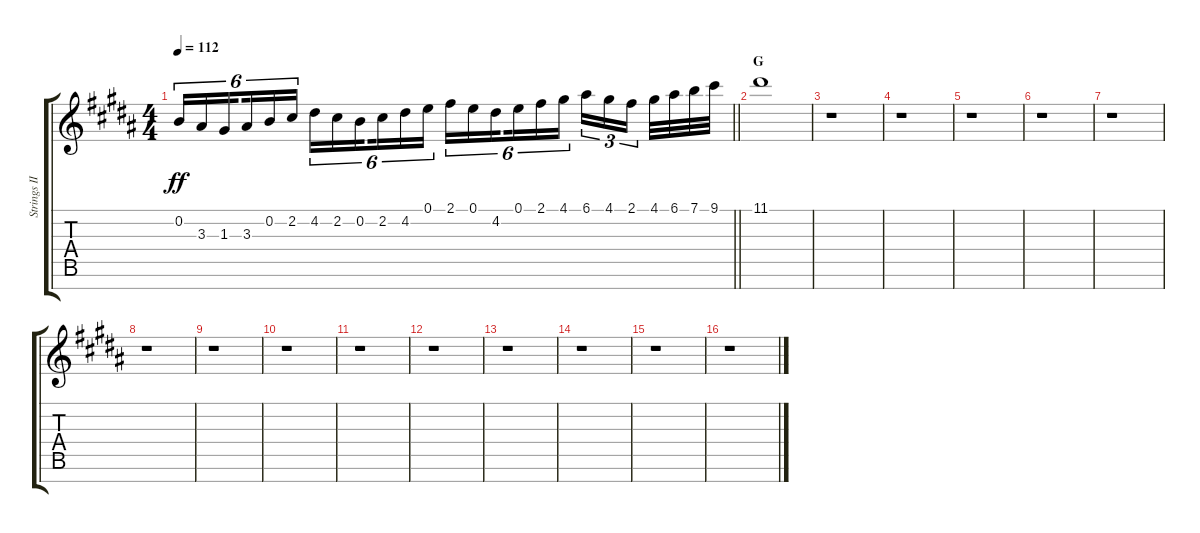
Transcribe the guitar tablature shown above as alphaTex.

\track ("Strings III" "Strings II") {instrument stringensemble1}
\staff {score tabs}
\tuning (E5 B4 G4 D4 A3 E3 B2) {hide}
\ts (4 4)
\tempo 112
\clef g2
\barLineRight lightlight
\ks b
0.2.16{tu (6 4) dy ff} 3.3.16{tu (6 4)} 1.3.16{tu (6 4) beam splitsecondary} 3.3.16{tu (6 4)} 0.2.16{tu (6 4)} 2.2.16{tu (6 4)} 4.2.16{tu (6 4)} 2.2.16{tu (6 4)} 0.2.16{tu (6 4) beam splitsecondary} 2.2.16{tu (6 4)} 4.2.16{tu (6 4)} 0.1.16{tu (6 4)} 2.1.16{tu (6 4)} 0.1.16{tu (6 4)} 4.2.16{tu (6 4) beam splitsecondary} 0.1.16{tu (6 4)} 2.1.16{tu (6 4)} 4.1.16{tu (6 4)} 6.1.16{tu (3 2)} 4.1.16{tu (3 2)} 2.1.16{tu (3 2) beam splitsecondary} 4.1.32 6.1.32 7.1.32 9.1.32 |
\section ("" "G")
11.1.1 |
r.1 |
r.1 |
r.1 |
r.1 |
r.1 |
r.1 |
r.1 |
r.1 |
r.1 |
r.1 |
r.1 |
r.1 |
r.1 |
r.1
